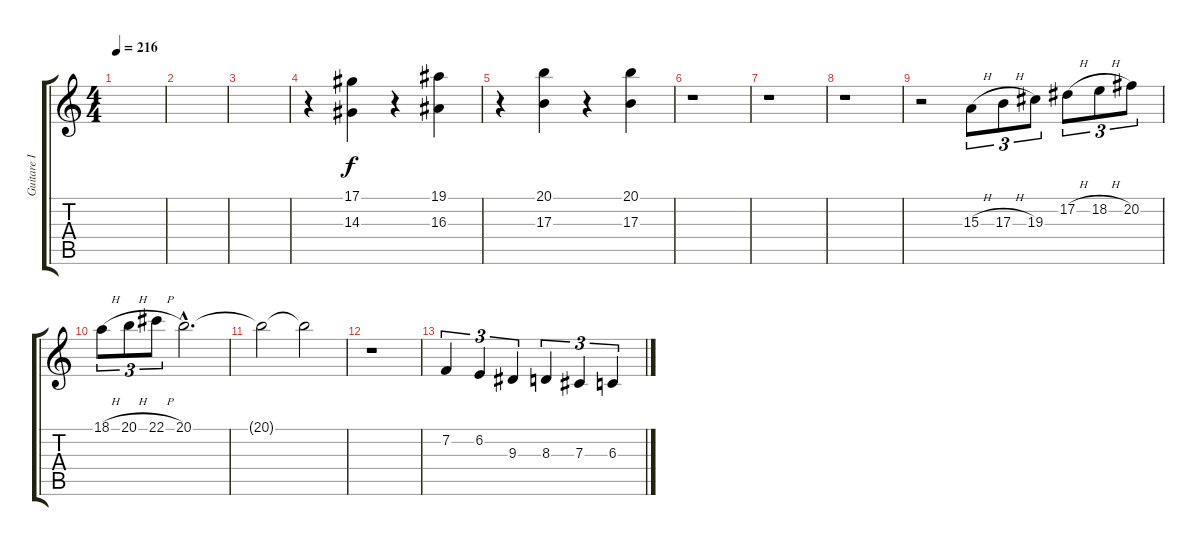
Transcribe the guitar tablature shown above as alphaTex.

\track ("Guitare I ( Orchestre )" "Guitare I ") {instrument stringensemble1}
\staff {score tabs}
\tuning (Eb4 Bb3 Gb3 Db3 Ab2 Eb2) {hide}
\ts (4 4)
\tempo 216
\clef g2
\ks c
|
|
|
r.4 (17.1 14.3).4 r.4 (19.1 16.3).4 |
r.4 (20.1 17.3).4 r.4 (20.1 17.3).4 |
r.1 |
r.1 |
r.1 |
r.2 15.3{h}.8{tu (3 2)} 17.3{h}.8{tu (3 2)} 19.3.8{tu (3 2)} 17.2{h}.8{tu (3 2)} 18.2{h}.8{tu (3 2)} 20.2.8{tu (3 2)} |
18.1{h}.8{tu (3 2)} 20.1{h}.8{tu (3 2)} 22.1{h}.8{tu (3 2)} 20.1{hac}.2{d} |
20.1{t}.2 20.1{t}.2 |
r.1 |
7.2.4{tu (3 2)} 6.2.4{tu (3 2)} 9.3.4{tu (3 2)} 8.3.4{tu (3 2)} 7.3.4{tu (3 2)} 6.3.4{tu (3 2)}
